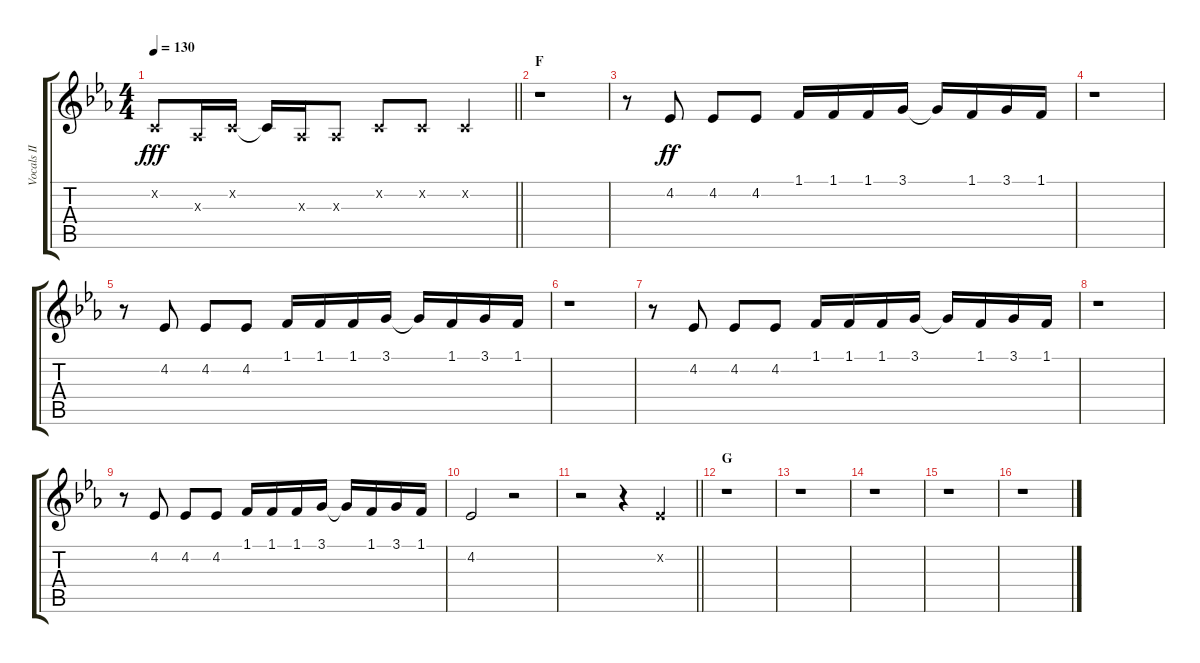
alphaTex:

\track ("Vocals II" "Vocals II") {instrument voiceoohs}
\staff {score tabs}
\tuning (E4 B3 G3 D3 A2 E2) {hide}
\ts (4 4)
\tempo 130
\clef g2
\barLineRight lightlight
\ks eb
1.2{x}.8{dy fff} 1.3{x}.16 1.2{x}.16 1.2{t}.16 1.3{x}.16 1.3{x}.8 1.2{x}.8 1.2{x}.8 1.2{x}.4 |
\section ("" "F")
r.1 |
r.8 4.2.8{dy ff} 4.2.8 4.2.8 1.1.16 1.1.16 1.1.16 3.1.16 3.1{t}.16 1.1.16 3.1.16 1.1.16 |
r.1 |
r.8 4.2.8 4.2.8 4.2.8 1.1.16 1.1.16 1.1.16 3.1.16 3.1{t}.16 1.1.16 3.1.16 1.1.16 |
r.1 |
r.8 4.2.8 4.2.8 4.2.8 1.1.16 1.1.16 1.1.16 3.1.16 3.1{t}.16 1.1.16 3.1.16 1.1.16 |
r.1 |
r.8 4.2.8 4.2.8 4.2.8 1.1.16 1.1.16 1.1.16 3.1.16 3.1{t}.16 1.1.16 3.1.16 1.1.16 |
4.2.2 r.2 |
\barLineRight lightlight
r.2 r.4 4.2{x}.4 |
\section ("" "G")
r.1 |
r.1 |
r.1 |
r.1 |
r.1
